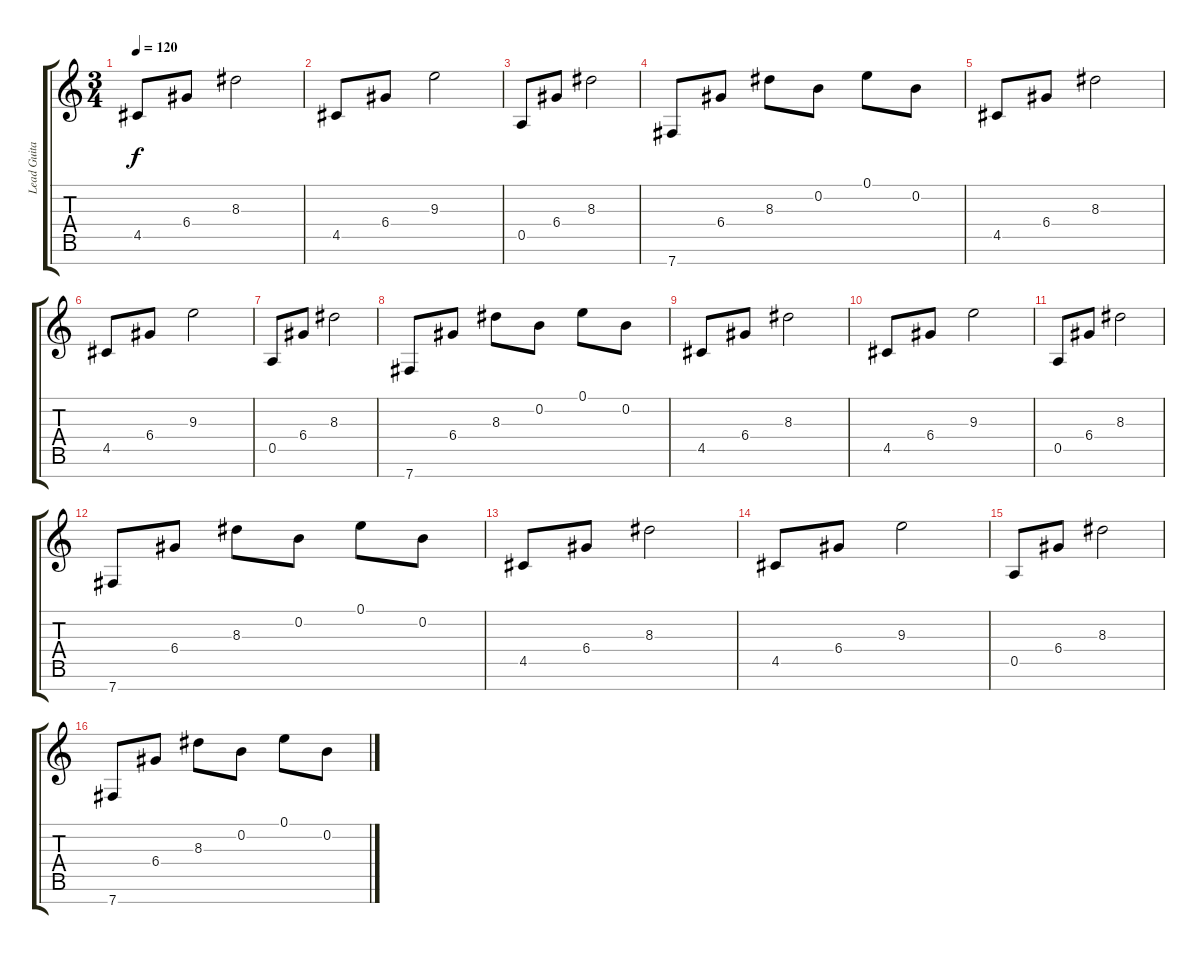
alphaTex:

\track ("Lead Guitar I" "Lead Guita") {solo instrument distortionguitar}
\staff {score tabs}
\tuning (E4 B3 G3 D3 A2 E2 B1) {hide}
\ts (3 4)
\tempo 120
\clef g2
\ks c
4.5.8{dy f} 6.4.8 8.3.2 |
4.5.8 6.4.8 9.3.2 |
0.5.8 6.4.8 8.3.2 |
7.7.8 6.4.8 8.3.8 0.2.8 0.1.8 0.2.8 |
4.5.8 6.4.8 8.3.2 |
4.5.8 6.4.8 9.3.2 |
0.5.8 6.4.8 8.3.2 |
7.7.8 6.4.8 8.3.8 0.2.8 0.1.8 0.2.8 |
4.5.8 6.4.8 8.3.2 |
4.5.8 6.4.8 9.3.2 |
0.5.8 6.4.8 8.3.2 |
7.7.8 6.4.8 8.3.8 0.2.8 0.1.8 0.2.8 |
4.5.8 6.4.8 8.3.2 |
4.5.8 6.4.8 9.3.2 |
0.5.8 6.4.8 8.3.2 |
7.7.8 6.4.8 8.3.8 0.2.8 0.1.8 0.2.8
